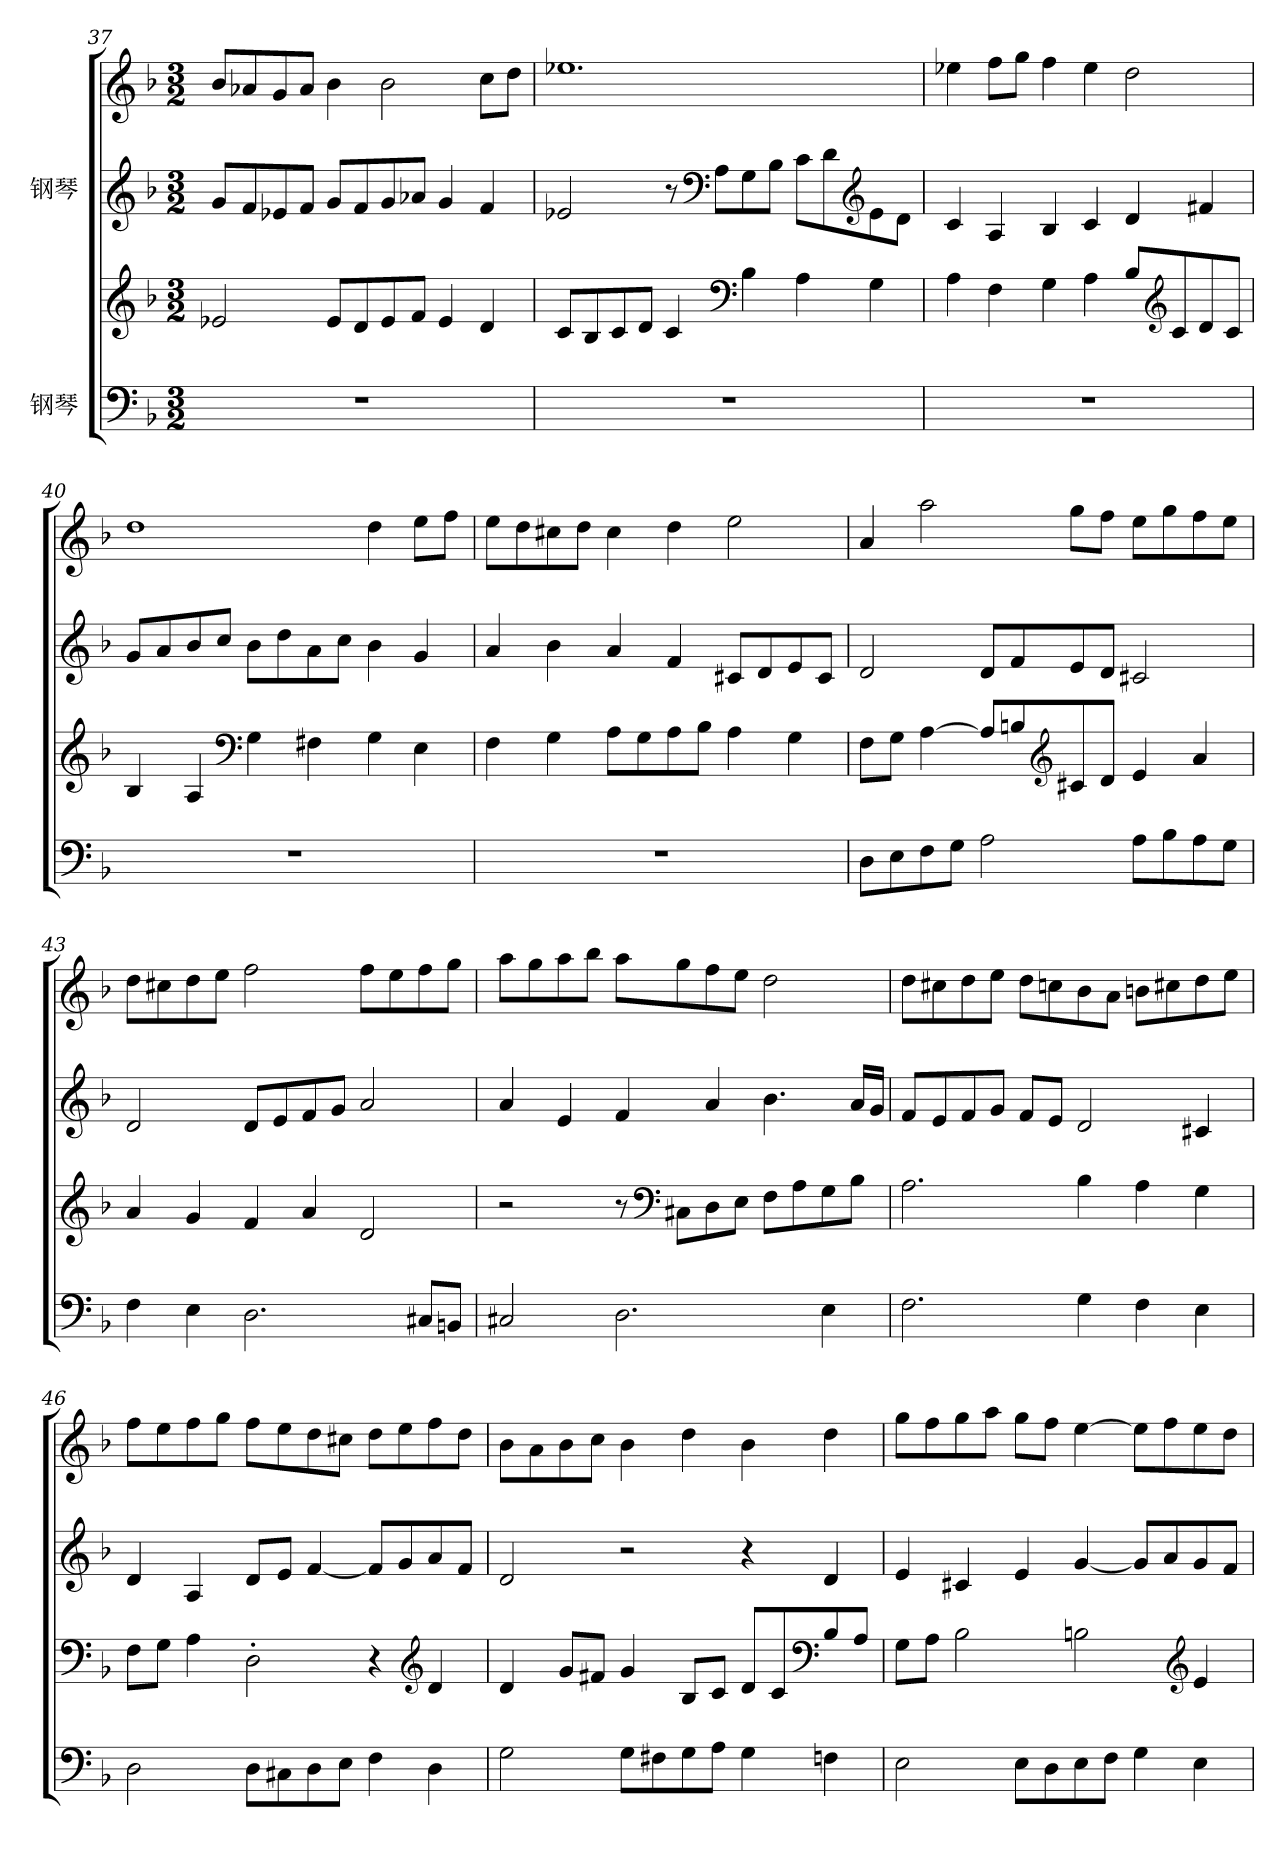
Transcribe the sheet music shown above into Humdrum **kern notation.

**kern	**kern	**kern	**kern
*part2	*part2	*part1	*part1
*staff4	*staff3	*staff2	*staff1
*I"钢琴	*	*I"钢琴	*
!!LO:PB:g=z
*clefF4	*clefG2	*clefG2	*clefG2
*k[b-]	*k[b-]	*k[b-]	*k[b-]
*M3/2	*M3/2	*M3/2	*M3/2
=37	=37	=37	=37
1.r	2e-X/	8g/L	8b-/L
.	.	8f/	8a-X/
.	.	8e-X/	8g/
.	.	8f/J	8a-/J
.	8e-/L	8g/L	4b-\
.	8d/	8f/	.
.	8e-/	8g/	2b-\
.	8f/J	8a-X/J	.
.	4e-/	4g/	.
.	4d/	4f/	8cc\L
.	.	.	8dd\J
=38	=38	=38	=38
1.r	8c/L	2e-X/	1.ee-X
.	8B-/	.	.
.	8c/	.	.
.	8d/J	.	.
.	4c/	8r	.
*	*	*clefF4	*
.	.	8A\L	.
*	*clefF4	*	*
.	4B-\	8G\	.
.	.	8B-\J	.
.	4A\	8c\L	.
.	.	8d\	.
*	*	*clefG2	*
.	4G\	8e-\	.
.	.	8d\J	.
!!LO:LB:g=z
=39	=39	=39	=39
1.r	4A\	4c/	4ee-X\
.	4F\	4A/	8ff\L
.	.	.	8gg\J
.	4G\	4B-/	4ff\
.	4A\	4c/	4ee-\
.	8B-/L	4d/	2dd\
*	*clefG2	*	*
.	8c/	.	.
.	8d/	4f#X/	.
.	8c/J	.	.
=40	=40	=40	=40
1.r	4B-/	8g/L	1dd
.	.	8a/	.
.	4A/	8b-/	.
.	.	8cc/J	.
*	*clefF4	*	*
.	4G\	8b-\L	.
.	.	8dd\	.
.	4F#X\	8a\	.
.	.	8cc\J	.
.	4G\	4b-\	4dd\
.	4E\	4g/	8ee\L
.	.	.	8ff\J
=41	=41	=41	=41
1.r	4F\	4a/	8ee\L
.	.	.	8dd\
.	4G\	4b-\	8cc#X\
.	.	.	8dd\J
.	8A\L	4a/	4cc#\
.	8G\	.	.
.	8A\	4f/	4dd\
.	8B-\J	.	.
.	4A\	8c#X/L	2ee\
.	.	8d/	.
.	4G\	8e/	.
.	.	8c#/J	.
!!LO:LB:g=z
=42	=42	=42	=42
8D\L	8F\L	2d/	4a/
8E\	8G\J	.	.
8F\	[4A\	.	2aa\
8G\J	.	.	.
2A\	8A/L]	8d/L	.
.	8Bn/	8f/	.
*	*clefG2	*	*
.	8c#X/	8e/	8gg\L
.	8d/J	8d/J	8ff\J
8A\L	4e/	2c#X/	8ee\L
8B-\	.	.	8gg\
8A\	4a/	.	8ff\
8G\J	.	.	8ee\J
=43	=43	=43	=43
4F\	4a/	2d/	8dd\L
.	.	.	8cc#X\
4E\	4g/	.	8dd\
.	.	.	8ee\J
2.D\	4f/	8d/L	2ff\
.	.	8e/	.
.	4a/	8f/	.
.	.	8g/J	.
.	2d/	2a/	8ff\L
.	.	.	8ee\
8C#X/L	.	.	8ff\
8BBn/J	.	.	8gg\J
!!LO:PB:g=z
=44	=44	=44	=44
2C#X/	2r	4a/	8aa\L
.	.	.	8gg\
.	.	4e/	8aa\
.	.	.	8bb-\J
2.D\	8r	4f/	8aa\L
*	*clefF4	*	*
.	8C#X\L	.	8gg\
.	8D\	4a/	8ff\
.	8E\J	.	8ee\J
.	8F\L	4.b-\	2dd\
.	8A\	.	.
4E\	8G\	.	.
.	8B-\J	16a/LL	.
.	.	16g/JJ	.
=45	=45	=45	=45
2.F\	2.A\	8f/L	8dd\L
.	.	8e/	8cc#X\
.	.	8f/	8dd\
.	.	8g/J	8ee\J
.	.	8f/L	8dd\L
.	.	8e/J	8ccn\
4G\	4B-\	2d/	8b-\
.	.	.	8a\J
4F\	4A\	.	8bn\L
.	.	.	8cc#X\
4E\	4G\	4c#X/	8dd\
.	.	.	8ee\J
!!LO:LB:g=z
=46	=46	=46	=46
2D\	8F\L	4d/	8ff\L
.	8G\J	.	8ee\
.	4A\	4A/	8ff\
.	.	.	8gg\J
8D\L	2D'\	8d/L	8ff\L
8C#X\	.	8e/J	8ee\
8D\	.	[4f/	8dd\
8E\J	.	.	8cc#X\J
4F\	4r	8f/L]	8dd\L
.	.	8g/	8ee\
*	*clefG2	*	*
4D\	4d/	8a/	8ff\
.	.	8f/J	8dd\J
=47	=47	=47	=47
2G\	4d/	2d/	8b-\L
.	.	.	8a\
.	8g/L	.	8b-\
.	8f#X/J	.	8cc\J
8G\L	4g/	2r	4b-\
8F#X\	.	.	.
8G\	8B-/L	.	4dd\
8A\J	8c/J	.	.
4G\	8d/L	4r	4b-\
.	8c/	.	.
*	*clefF4	*	*
4Fn\	8B-/	4d/	4dd\
.	8A/J	.	.
!!LO:LB:g=z
=48	=48	=48	=48
2E\	8G\L	4e/	8gg\L
.	8A\J	.	8ff\
.	2B-\	4c#X/	8gg\
.	.	.	8aa\J
8E\L	.	4e/	8gg\L
8D\	.	.	8ff\J
8E\	2Bn\	[4g/	[4ee\
8F\J	.	.	.
4G\	.	8g/L]	8ee\L]
.	.	8a/	8ff\
*	*clefG2	*	*
4E\	4e/	8g/	8ee\
.	.	8f/J	8dd\J
=	=	=	=
*-	*-	*-	*-
